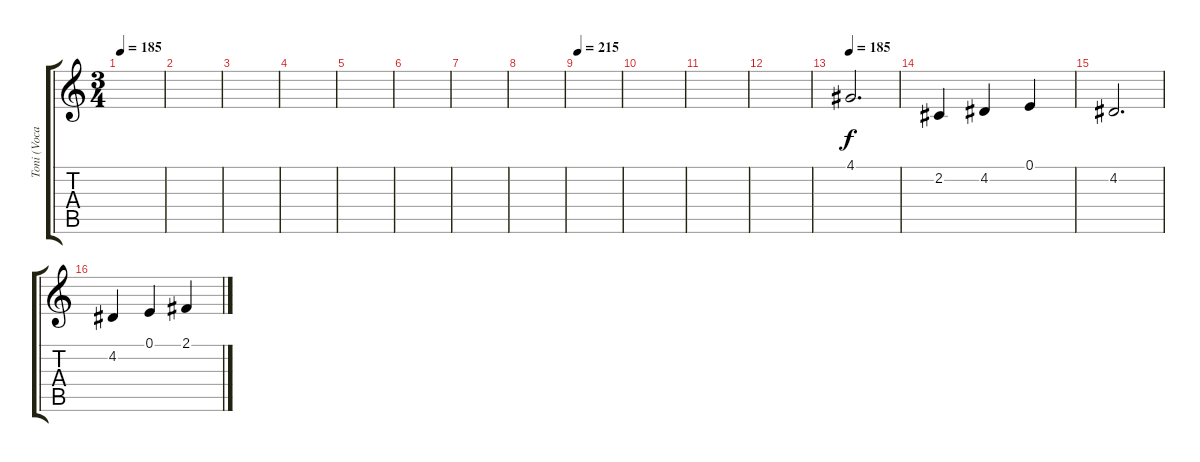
\track ("Toni (Vocals)" "Toni (Voca") {instrument englishhorn}
\staff {score tabs}
\tuning (E4 B3 G3 D3 A2 E2) {hide}
\ts (3 4)
\tempo 185
\clef g2
\ks c
|
|
|
|
|
|
|
|
\tempo 215
|
|
|
|
\tempo 185
4.1.2{d} |
2.2.4 4.2.4 0.1.4 |
4.2.2{d} |
4.2.4 0.1.4 2.1.4
